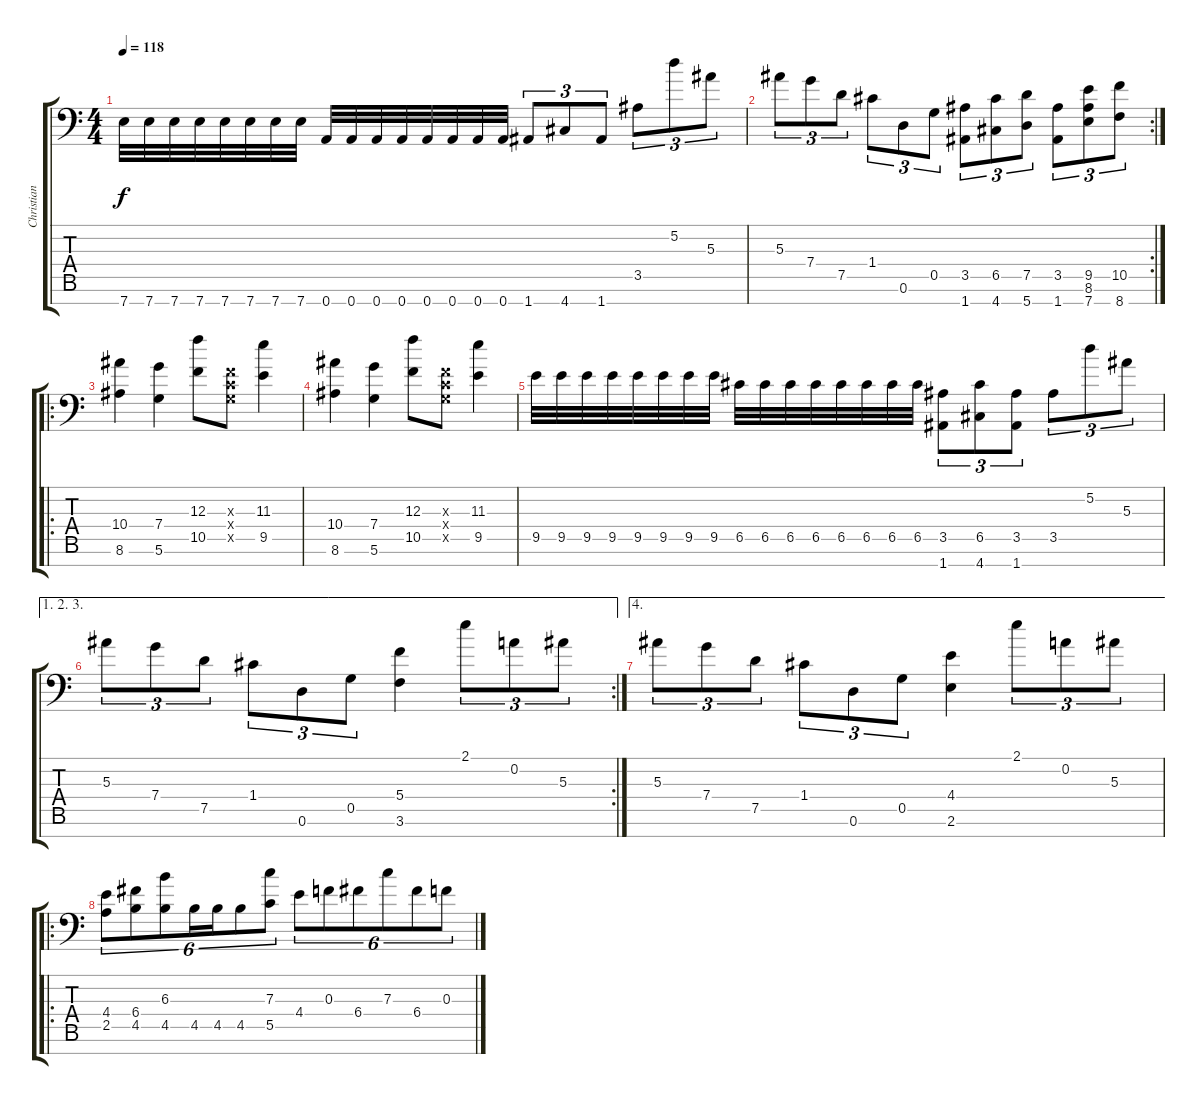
\track ("Christian Muenzner" "Christian ") {instrument distortionguitar}
\staff {score tabs}
\tuning (D4 A3 F3 C3 G2 D2 A1) {hide}
\ts (4 4)
\tempo 118
\clef f4
\ks c
7.7.32{dy f} 7.7.32 7.7.32 7.7.32 7.7.32 7.7.32 7.7.32 7.7.32 0.7.32 0.7.32 0.7.32 0.7.32 0.7.32 0.7.32 0.7.32 0.7.32 1.7.8{tu (3 2)} 4.7.8{tu (3 2)} 1.7.8{tu (3 2)} 3.5.8{tu (3 2)} 5.2.8{tu (3 2)} 5.3.8{tu (3 2)} |
\rc 2
5.3.8{tu (3 2)} 7.4.8{tu (3 2)} 7.5.8{tu (3 2)} 1.4.8{tu (3 2)} 0.6.8{tu (3 2)} 0.5.8{tu (3 2)} (3.5 1.7).8{tu (3 2)} (6.5 4.7).8{tu (3 2)} (7.5 5.7).8{tu (3 2)} (3.5 1.7).8{tu (3 2)} (9.5 8.6 7.7).8{tu (3 2)} (10.5 8.7).8{tu (3 2)} |
\ro
(10.4 8.6).4 (7.4 5.6).4 (12.3 10.5).8 (0.3{x} 0.4{x} 0.5{x}).8 (11.3 9.5).4 |
(10.4 8.6).4 (7.4 5.6).4 (12.3 10.5).8 (0.3{x} 0.4{x} 0.5{x}).8 (11.3 9.5).4 |
9.5.32 9.5.32 9.5.32 9.5.32 9.5.32 9.5.32 9.5.32 9.5.32 6.5.32 6.5.32 6.5.32 6.5.32 6.5.32 6.5.32 6.5.32 6.5.32 (3.5 1.7).8{tu (3 2)} (6.5 4.7).8{tu (3 2)} (3.5 1.7).8{tu (3 2)} 3.5.8{tu (3 2)} 5.2.8{tu (3 2)} 5.3.8{tu (3 2)} |
\ae (1 2 3)
\rc 2
5.3.8{tu (3 2)} 7.4.8{tu (3 2)} 7.5.8{tu (3 2)} 1.4.8{tu (3 2)} 0.6.8{tu (3 2)} 0.5.8{tu (3 2)} (5.4 3.6).4 2.1.8{tu (3 2)} 0.2.8{tu (3 2)} 5.3.8{tu (3 2)} |
\ae 4
5.3.8{tu (3 2)} 7.4.8{tu (3 2)} 7.5.8{tu (3 2)} 1.4.8{tu (3 2)} 0.6.8{tu (3 2)} 0.5.8{tu (3 2)} (4.4 2.6).4 2.1.8{tu (3 2)} 0.2.8{tu (3 2)} 5.3.8{tu (3 2)} |
\ro
(4.4 2.5).8{tu (6 4)} (6.4 4.5).8{tu (6 4)} (6.3 4.5).8{tu (6 4)} 4.5.16{tu (6 4)} 4.5.16{tu (6 4)} 4.5.8{tu (6 4)} (7.3 5.5).8{tu (6 4)} 4.4.8{tu (6 4)} 0.3.8{tu (6 4)} 6.4.8{tu (6 4)} 7.3.8{tu (6 4)} 6.4.8{tu (6 4)} 0.3.8{tu (6 4)}
